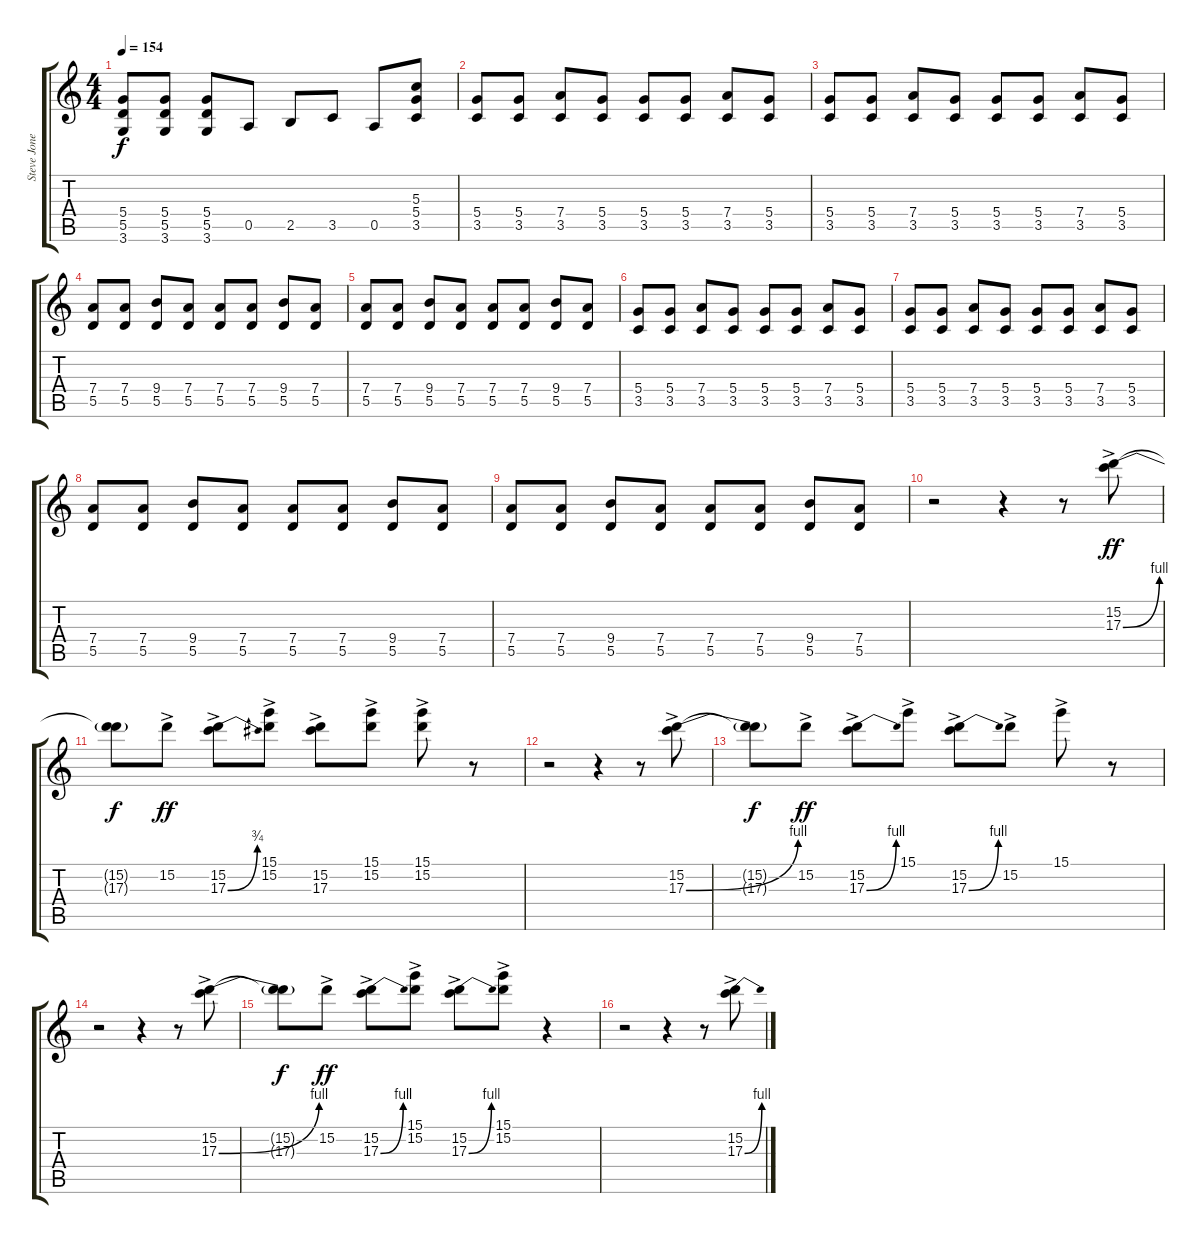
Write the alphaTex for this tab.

\track ("Steve Jones" "Steve Jone") {instrument overdrivenguitar}
\staff {score tabs}
\tuning (E4 B3 G3 D3 A2 E2) {hide}
\ts (4 4)
\tempo 154
\clef g2
\ks c
(5.4 5.5 3.6).8{dy f} (5.4 5.5 3.6).8 (5.4 5.5 3.6).8 0.5.8 2.5.8 3.5.8 0.5.8 (5.3 5.4 3.5).8 |
(5.4 3.5).8 (5.4 3.5).8 (7.4 3.5).8 (5.4 3.5).8 (5.4 3.5).8 (5.4 3.5).8 (7.4 3.5).8 (5.4 3.5).8 |
(5.4 3.5).8 (5.4 3.5).8 (7.4 3.5).8 (5.4 3.5).8 (5.4 3.5).8 (5.4 3.5).8 (7.4 3.5).8 (5.4 3.5).8 |
(7.4 5.5).8 (7.4 5.5).8 (9.4 5.5).8 (7.4 5.5).8 (7.4 5.5).8 (7.4 5.5).8 (9.4 5.5).8 (7.4 5.5).8 |
(7.4 5.5).8 (7.4 5.5).8 (9.4 5.5).8 (7.4 5.5).8 (7.4 5.5).8 (7.4 5.5).8 (9.4 5.5).8 (7.4 5.5).8 |
(5.4 3.5).8 (5.4 3.5).8 (7.4 3.5).8 (5.4 3.5).8 (5.4 3.5).8 (5.4 3.5).8 (7.4 3.5).8 (5.4 3.5).8 |
(5.4 3.5).8 (5.4 3.5).8 (7.4 3.5).8 (5.4 3.5).8 (5.4 3.5).8 (5.4 3.5).8 (7.4 3.5).8 (5.4 3.5).8 |
(7.4 5.5).8 (7.4 5.5).8 (9.4 5.5).8 (7.4 5.5).8 (7.4 5.5).8 (7.4 5.5).8 (9.4 5.5).8 (7.4 5.5).8 |
(7.4 5.5).8 (7.4 5.5).8 (9.4 5.5).8 (7.4 5.5).8 (7.4 5.5).8 (7.4 5.5).8 (9.4 5.5).8 (7.4 5.5).8 |
r.2 r.4 r.8 (15.2{ac} 17.3{be (bend 0 0 60 4) ac}).8{dy ff} |
(15.2{t} 17.3{t}).8{dy f} 15.2{ac}.8{dy ff} (15.2{ac} 17.3{be (bend 0 0 60 3) ac}).8 (15.1{ac} 15.2{ac}).8 (15.2{ac} 17.3{ac}).8 (15.1{ac} 15.2{ac}).8 (15.1{ac} 15.2{ac}).8 r.8 |
r.2 r.4 r.8 (15.2{ac} 17.3{be (bend 0 0 60 4) ac}).8 |
(15.2{t} 17.3{t}).8{dy f} 15.2{ac}.8{dy ff} (15.2{ac} 17.3{be (bend 0 0 60 4) ac}).8 15.1{ac}.8 (15.2{ac} 17.3{be (bend 0 0 60 4) ac}).8 15.2{ac}.8 15.1{ac}.8 r.8 |
r.2 r.4 r.8 (15.2{ac} 17.3{be (bend 0 0 60 4) ac}).8 |
(15.2{t} 17.3{t}).8{dy f} 15.2{ac}.8{dy ff} (15.2{ac} 17.3{be (bend 0 0 60 4) ac}).8 (15.1{ac} 15.2{ac}).8 (15.2{ac} 17.3{be (bend 0 0 60 4) ac}).8 (15.1{ac} 15.2{ac}).8 r.4 |
r.2 r.4 r.8 (15.2{ac} 17.3{be (bend 0 0 60 4) ac}).8
